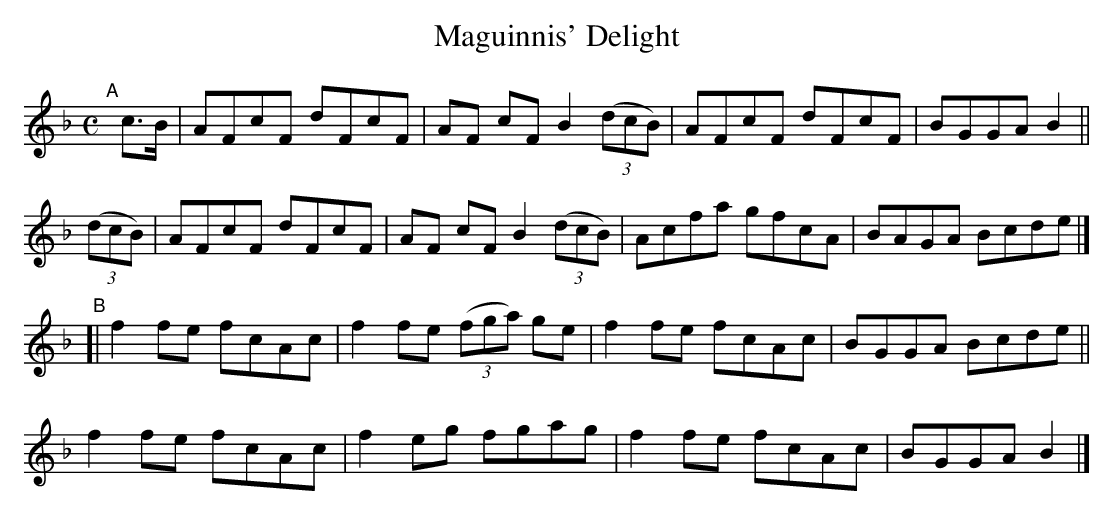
X:1
T: Maguinnis' Delight
M: C
L: 1/8
K: F
"^A" [|]\
   c>B  | AFcF dFcF | AF cFB2 ((3dcB) | AFcF dFcF | BGGA B2 ||
((3dcB) | AFcF dFcF | AF cFB2 ((3dcB) | Acfa gfcA | BAGA Bcde |]
"^B"[|\
f2fe fcAc | f2fe ((3fga) ge | f2fe fcAc | BGGA Bcde ||
f2fe fcAc | f2eg    fgag    | f2fe fcAc | BGGA B2 |]
